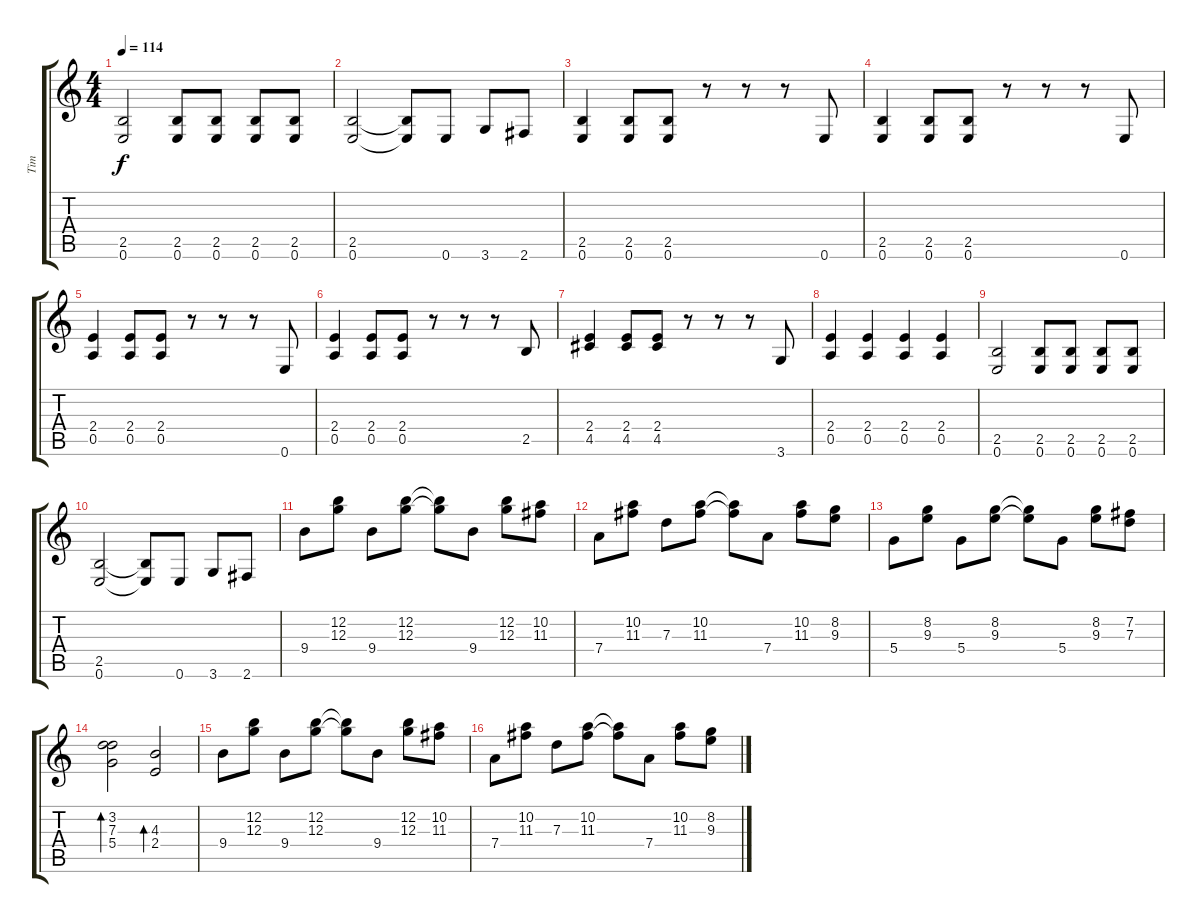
\track ("Tim" "Tim") {instrument acousticguitarsteel}
\staff {score tabs}
\tuning (E4 B3 G3 D3 A2 E2) {hide}
\ts (4 4)
\tempo 114
\clef g2
\ks c
(2.5 0.6).2{dy f} (2.5 0.6).8 (2.5 0.6).8 (2.5 0.6).8 (2.5 0.6).8 |
(2.5 0.6).2 (2.5{t} 0.6{t}).8 0.6.8 3.6.8 2.6.8 |
(2.5 0.6).4 (2.5 0.6).8 (2.5 0.6).8 r.8 r.8 r.8 0.6.8 |
(2.5 0.6).4 (2.5 0.6).8 (2.5 0.6).8 r.8 r.8 r.8 0.6.8 |
(2.4 0.5).4 (2.4 0.5).8 (2.4 0.5).8 r.8 r.8 r.8 0.6.8 |
(2.4 0.5).4 (2.4 0.5).8 (2.4 0.5).8 r.8 r.8 r.8 2.5.8 |
(2.4 4.5).4 (2.4 4.5).8 (2.4 4.5).8 r.8 r.8 r.8 3.6.8 |
(2.4 0.5).4 (2.4 0.5).4 (2.4 0.5).4 (2.4 0.5).4 |
(2.5 0.6).2 (2.5 0.6).8 (2.5 0.6).8 (2.5 0.6).8 (2.5 0.6).8 |
(2.5 0.6).2 (2.5{t} 0.6{t}).8 0.6.8 3.6.8 2.6.8 |
9.4.8 (12.2 12.3).8 9.4.8 (12.2 12.3).8 (12.2{t} 12.3{t}).8 9.4.8 (12.2 12.3).8 (10.2 11.3).8 |
7.4.8 (10.2 11.3).8 7.3.8 (10.2 11.3).8 (10.2{t} 11.3{t}).8 7.4.8 (10.2 11.3).8 (8.2 9.3).8 |
5.4.8 (8.2 9.3).8 5.4.8 (8.2 9.3).8 (8.2{t} 9.3{t}).8 5.4.8 (8.2 9.3).8 (7.2 7.3).8 |
(3.2 7.3 5.4).2{bd 60} (4.3 2.4).2{bd 60} |
9.4.8 (12.2 12.3).8 9.4.8 (12.2 12.3).8 (12.2{t} 12.3{t}).8 9.4.8 (12.2 12.3).8 (10.2 11.3).8 |
7.4.8 (10.2 11.3).8 7.3.8 (10.2 11.3).8 (10.2{t} 11.3{t}).8 7.4.8 (10.2 11.3).8 (8.2 9.3).8
